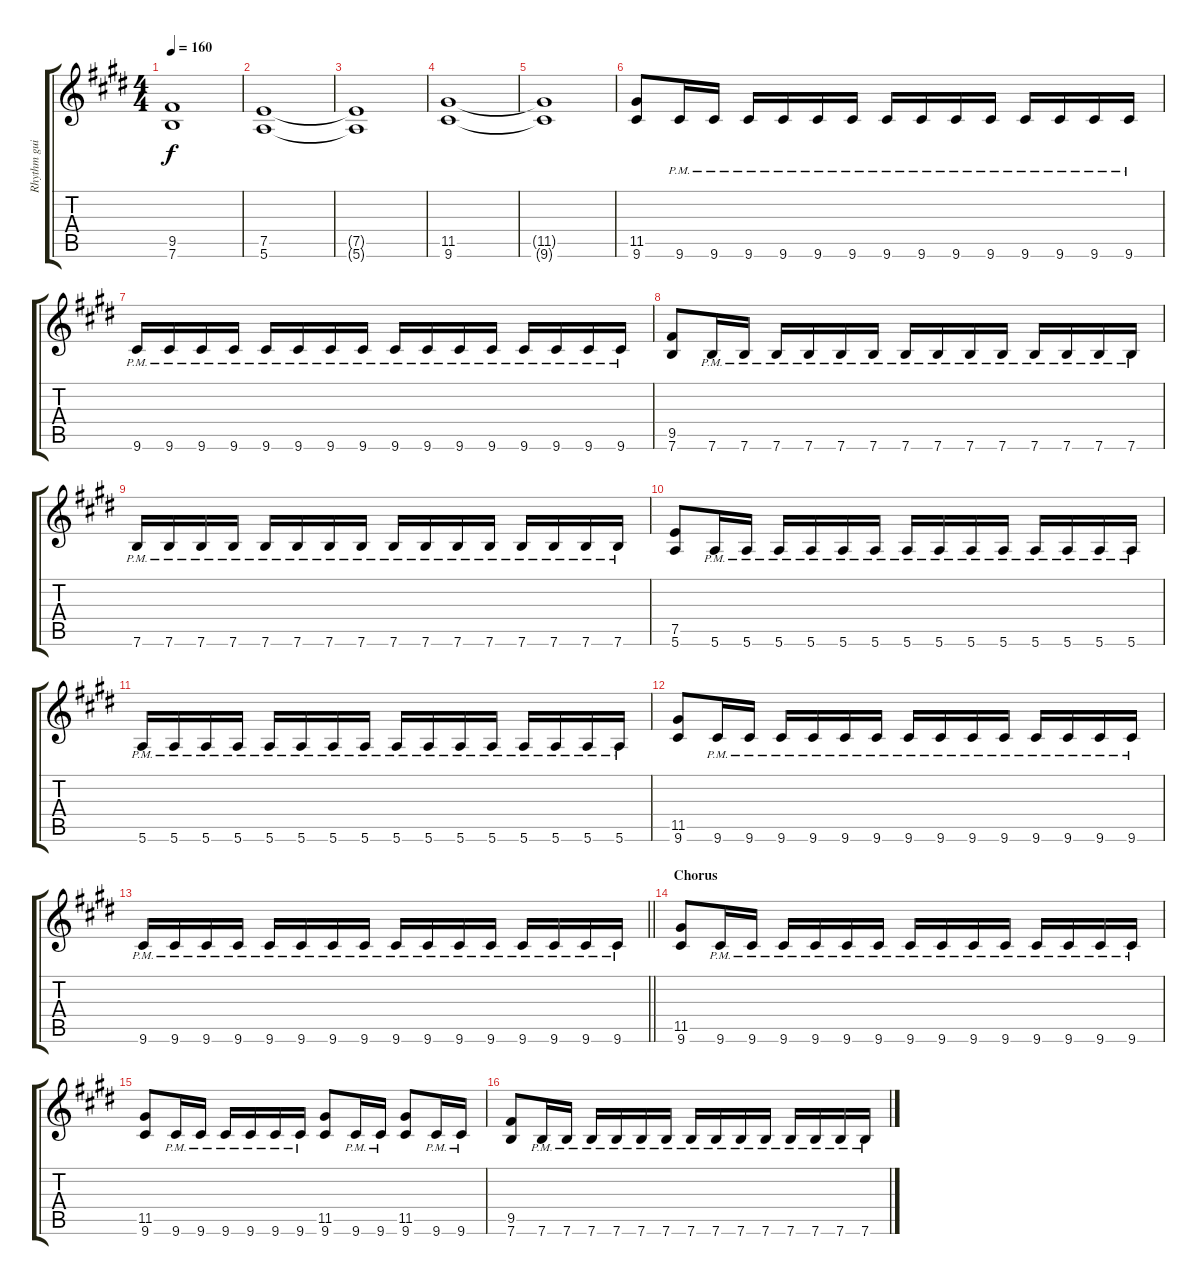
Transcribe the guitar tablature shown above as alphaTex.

\track ("Rhythm guitar I (Marcus Siepen)" "Rhythm gui") {instrument distortionguitar}
\staff {score tabs}
\tuning (E4 B3 G3 D3 A2 E2) {hide}
\ts (4 4)
\tempo 160
\clef g2
\ks c#minor
(9.5{t} 7.6{t}).1{dy f} |
(7.5 5.6).1 |
(7.5{t} 5.6{t}).1 |
(11.5 9.6).1 |
(11.5{t} 9.6{t}).1 |
(11.5 9.6).8 9.6{pm}.16 9.6{pm}.16 9.6{pm}.16 9.6{pm}.16 9.6{pm}.16 9.6{pm}.16 9.6{pm}.16 9.6{pm}.16 9.6{pm}.16 9.6{pm}.16 9.6{pm}.16 9.6{pm}.16 9.6{pm}.16 9.6{pm}.16 |
9.6{pm}.16 9.6{pm}.16 9.6{pm}.16 9.6{pm}.16 9.6{pm}.16 9.6{pm}.16 9.6{pm}.16 9.6{pm}.16 9.6{pm}.16 9.6{pm}.16 9.6{pm}.16 9.6{pm}.16 9.6{pm}.16 9.6{pm}.16 9.6{pm}.16 9.6{pm}.16 |
(9.5 7.6).8 7.6{pm}.16 7.6{pm}.16 7.6{pm}.16 7.6{pm}.16 7.6{pm}.16 7.6{pm}.16 7.6{pm}.16 7.6{pm}.16 7.6{pm}.16 7.6{pm}.16 7.6{pm}.16 7.6{pm}.16 7.6{pm}.16 7.6{pm}.16 |
7.6{pm}.16 7.6{pm}.16 7.6{pm}.16 7.6{pm}.16 7.6{pm}.16 7.6{pm}.16 7.6{pm}.16 7.6{pm}.16 7.6{pm}.16 7.6{pm}.16 7.6{pm}.16 7.6{pm}.16 7.6{pm}.16 7.6{pm}.16 7.6{pm}.16 7.6{pm}.16 |
(7.5 5.6).8 5.6{pm}.16 5.6{pm}.16 5.6{pm}.16 5.6{pm}.16 5.6{pm}.16 5.6{pm}.16 5.6{pm}.16 5.6{pm}.16 5.6{pm}.16 5.6{pm}.16 5.6{pm}.16 5.6{pm}.16 5.6{pm}.16 5.6{pm}.16 |
5.6{pm}.16 5.6{pm}.16 5.6{pm}.16 5.6{pm}.16 5.6{pm}.16 5.6{pm}.16 5.6{pm}.16 5.6{pm}.16 5.6{pm}.16 5.6{pm}.16 5.6{pm}.16 5.6{pm}.16 5.6{pm}.16 5.6{pm}.16 5.6{pm}.16 5.6{pm}.16 |
(11.5 9.6).8 9.6{pm}.16 9.6{pm}.16 9.6{pm}.16 9.6{pm}.16 9.6{pm}.16 9.6{pm}.16 9.6{pm}.16 9.6{pm}.16 9.6{pm}.16 9.6{pm}.16 9.6{pm}.16 9.6{pm}.16 9.6{pm}.16 9.6{pm}.16 |
\barLineRight lightlight
9.6{pm}.16 9.6{pm}.16 9.6{pm}.16 9.6{pm}.16 9.6{pm}.16 9.6{pm}.16 9.6{pm}.16 9.6{pm}.16 9.6{pm}.16 9.6{pm}.16 9.6{pm}.16 9.6{pm}.16 9.6{pm}.16 9.6{pm}.16 9.6{pm}.16 9.6{pm}.16 |
\section ("" "Chorus")
(11.5 9.6).8 9.6{pm}.16 9.6{pm}.16 9.6{pm}.16 9.6{pm}.16 9.6{pm}.16 9.6{pm}.16 9.6{pm}.16 9.6{pm}.16 9.6{pm}.16 9.6{pm}.16 9.6{pm}.16 9.6{pm}.16 9.6{pm}.16 9.6{pm}.16 |
(11.5 9.6).8 9.6{pm}.16 9.6{pm}.16 9.6{pm}.16 9.6{pm}.16 9.6{pm}.16 9.6{pm}.16 (11.5 9.6).8 9.6{pm}.16 9.6{pm}.16 (11.5 9.6).8 9.6{pm}.16 9.6{pm}.16 |
(9.5 7.6).8 7.6{pm}.16 7.6{pm}.16 7.6{pm}.16 7.6{pm}.16 7.6{pm}.16 7.6{pm}.16 7.6{pm}.16 7.6{pm}.16 7.6{pm}.16 7.6{pm}.16 7.6{pm}.16 7.6{pm}.16 7.6{pm}.16 7.6{pm}.16
